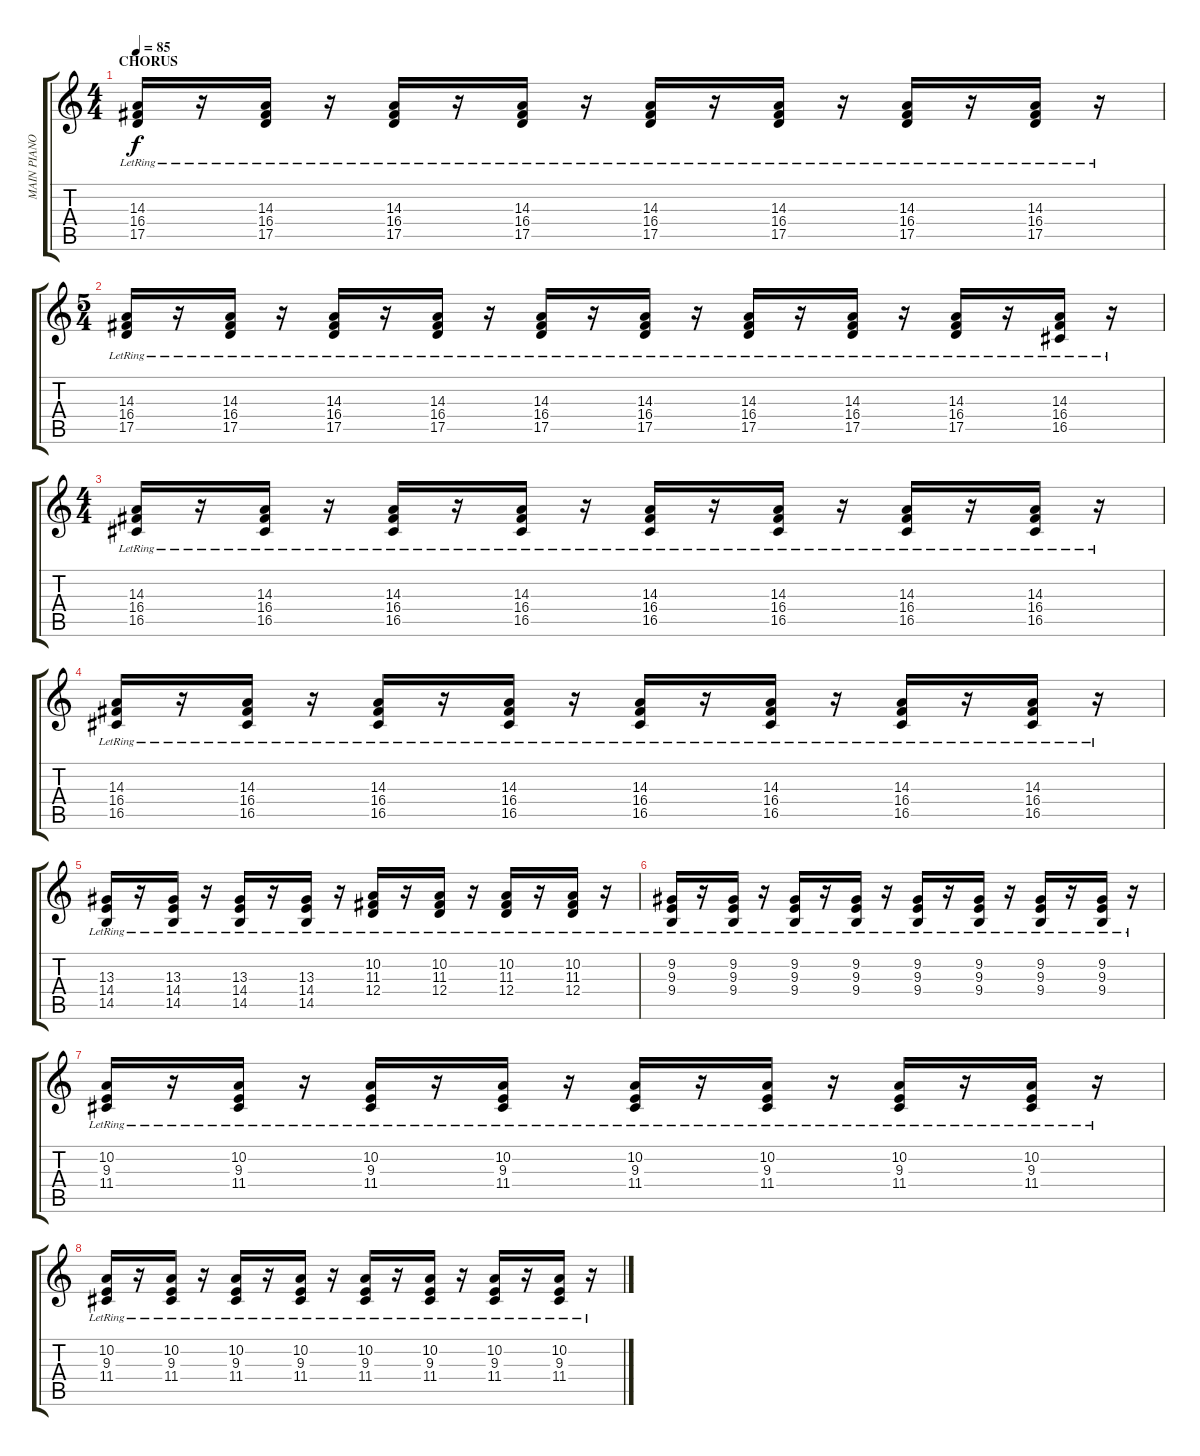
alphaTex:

\track ("MAIN PIANO" "MAIN PIANO") {instrument brightacousticpiano}
\staff {score tabs}
\tuning (E4 B3 G3 D3 A2 E2) {hide}
\ts (4 4)
\section ("" "CHORUS")
\tempo 85
\clef g2
\ks c
(14.3{lr} 16.4{lr} 17.5{lr}).16{dy f} r.16 (14.3{lr} 16.4{lr} 17.5{lr}).16 r.16 (14.3{lr} 16.4{lr} 17.5{lr}).16 r.16 (14.3{lr} 16.4{lr} 17.5{lr}).16 r.16 (14.3{lr} 16.4{lr} 17.5{lr}).16 r.16 (14.3{lr} 16.4{lr} 17.5{lr}).16 r.16 (14.3{lr} 16.4{lr} 17.5{lr}).16 r.16 (14.3{lr} 16.4{lr} 17.5{lr}).16 r.16 |
\ts (5 4)
(14.3{lr} 16.4{lr} 17.5{lr}).16 r.16 (14.3{lr} 16.4{lr} 17.5{lr}).16 r.16 (14.3{lr} 16.4{lr} 17.5{lr}).16 r.16 (14.3{lr} 16.4{lr} 17.5{lr}).16 r.16 (14.3{lr} 16.4{lr} 17.5{lr}).16 r.16 (14.3{lr} 16.4{lr} 17.5{lr}).16 r.16 (14.3{lr} 16.4{lr} 17.5{lr}).16 r.16 (14.3{lr} 16.4{lr} 17.5{lr}).16 r.16 (14.3{lr} 16.4{lr} 17.5{lr}).16 r.16 (14.3{lr} 16.4{lr} 16.5{lr}).16 r.16 |
\ts (4 4)
(14.3{lr} 16.4{lr} 16.5{lr}).16 r.16 (14.3{lr} 16.4{lr} 16.5{lr}).16 r.16 (14.3{lr} 16.4{lr} 16.5{lr}).16 r.16 (14.3{lr} 16.4{lr} 16.5{lr}).16 r.16 (14.3{lr} 16.4{lr} 16.5{lr}).16 r.16 (14.3{lr} 16.4{lr} 16.5{lr}).16 r.16 (14.3{lr} 16.4{lr} 16.5{lr}).16 r.16 (14.3{lr} 16.4{lr} 16.5{lr}).16 r.16 |
(14.3{lr} 16.4{lr} 16.5{lr}).16 r.16 (14.3{lr} 16.4{lr} 16.5{lr}).16 r.16 (14.3{lr} 16.4{lr} 16.5{lr}).16 r.16 (14.3{lr} 16.4{lr} 16.5{lr}).16 r.16 (14.3{lr} 16.4{lr} 16.5{lr}).16 r.16 (14.3{lr} 16.4{lr} 16.5{lr}).16 r.16 (14.3{lr} 16.4{lr} 16.5{lr}).16 r.16 (14.3{lr} 16.4{lr} 16.5{lr}).16 r.16 |
(13.3{lr} 14.4{lr} 14.5{lr}).16 r.16 (13.3{lr} 14.4{lr} 14.5{lr}).16 r.16 (13.3{lr} 14.4{lr} 14.5{lr}).16 r.16 (13.3{lr} 14.4{lr} 14.5{lr}).16 r.16 (10.2{lr} 11.3{lr} 12.4{lr}).16 r.16 (10.2{lr} 11.3{lr} 12.4{lr}).16 r.16 (10.2{lr} 11.3{lr} 12.4{lr}).16 r.16 (10.2{lr} 11.3{lr} 12.4{lr}).16 r.16 |
(9.2{lr} 9.3{lr} 9.4{lr}).16 r.16 (9.2{lr} 9.3{lr} 9.4{lr}).16 r.16 (9.2{lr} 9.3{lr} 9.4{lr}).16 r.16 (9.2{lr} 9.3{lr} 9.4{lr}).16 r.16 (9.2{lr} 9.3{lr} 9.4{lr}).16 r.16 (9.2{lr} 9.3{lr} 9.4{lr}).16 r.16 (9.2{lr} 9.3{lr} 9.4{lr}).16 r.16 (9.2{lr} 9.3{lr} 9.4{lr}).16 r.16 |
(10.2{lr} 9.3{lr} 11.4{lr}).16 r.16 (10.2{lr} 9.3{lr} 11.4{lr}).16 r.16 (10.2{lr} 9.3{lr} 11.4{lr}).16 r.16 (10.2{lr} 9.3{lr} 11.4{lr}).16 r.16 (10.2{lr} 9.3{lr} 11.4{lr}).16 r.16 (10.2{lr} 9.3{lr} 11.4{lr}).16 r.16 (10.2{lr} 9.3{lr} 11.4{lr}).16 r.16 (10.2{lr} 9.3{lr} 11.4{lr}).16 r.16 |
(10.2{lr} 9.3{lr} 11.4{lr}).16 r.16 (10.2{lr} 9.3{lr} 11.4{lr}).16 r.16 (10.2{lr} 9.3{lr} 11.4{lr}).16 r.16 (10.2{lr} 9.3{lr} 11.4{lr}).16 r.16 (10.2{lr} 9.3{lr} 11.4{lr}).16 r.16 (10.2{lr} 9.3{lr} 11.4{lr}).16 r.16 (10.2{lr} 9.3{lr} 11.4{lr}).16 r.16 (10.2{lr} 9.3{lr} 11.4{lr}).16 r.16
